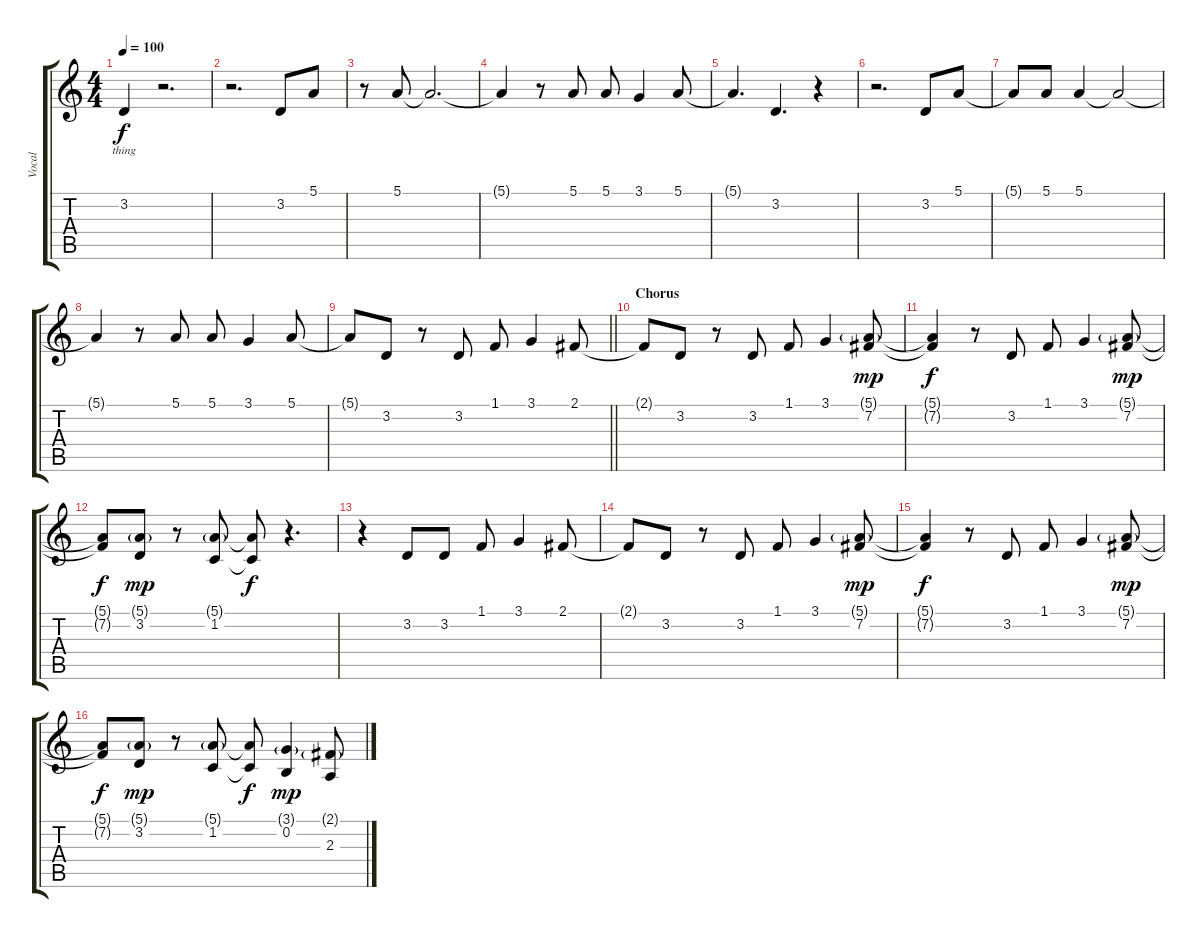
\track ("Vocal" "Vocal") {instrument acousticgrandpiano}
\staff {score tabs}
\tuning (E4 B3 G3 D3 A2 E2) {hide}
\ts (4 4)
\tempo 100
\clef g2
\ks c
3.2{t}.4{lyrics (0 "thing") lyrics (1 "") lyrics (2 "") lyrics (3 "") lyrics (4 "") dy f} r.2{d} |
r.2{d} 3.2.8 5.1.8 |
r.8 5.1.8 5.1{t}.2{d} |
5.1{t}.4 r.8 5.1.8 5.1.8 3.1.4 5.1.8 |
5.1{t}.4{d} 3.2.4{d} r.4 |
r.2{d} 3.2.8 5.1.8 |
5.1{t}.8 5.1.8 5.1.4 5.1{t}.2 |
5.1{t}.4 r.8 5.1.8 5.1.8 3.1.4 5.1.8 |
\barLineRight lightlight
5.1{t}.8 3.2.8 r.8 3.2.8 1.1.8 3.1.4 2.1.8 |
\section ("" "Chorus")
2.1{t}.8 3.2.8 r.8 3.2.8 1.1.8 3.1.4 (5.1{g} 7.2).8{dy mp} |
(5.1{t} 7.2{t}).4{dy f} r.8 3.2.8 1.1.8 3.1.4 (5.1{g} 7.2).8{dy mp} |
(5.1{t} 7.2{t}).8{dy f} (5.1{g} 3.2).8{dy mp} r.8 (5.1{g} 1.2).8 (5.1{t} 1.2{t}).8{dy f} r.4{d} |
r.4 3.2.8 3.2.8 1.1.8 3.1.4 2.1.8 |
2.1{t}.8 3.2.8 r.8 3.2.8 1.1.8 3.1.4 (5.1{g} 7.2).8{dy mp} |
(5.1{t} 7.2{t}).4{dy f} r.8 3.2.8 1.1.8 3.1.4 (5.1{g} 7.2).8{dy mp} |
(5.1{t} 7.2{t}).8{dy f} (5.1{g} 3.2).8{dy mp} r.8 (5.1{g} 1.2).8 (5.1{t} 1.2{t}).8{dy f} (3.1{g} 0.2).4{dy mp} (2.1{g} 2.3).8
